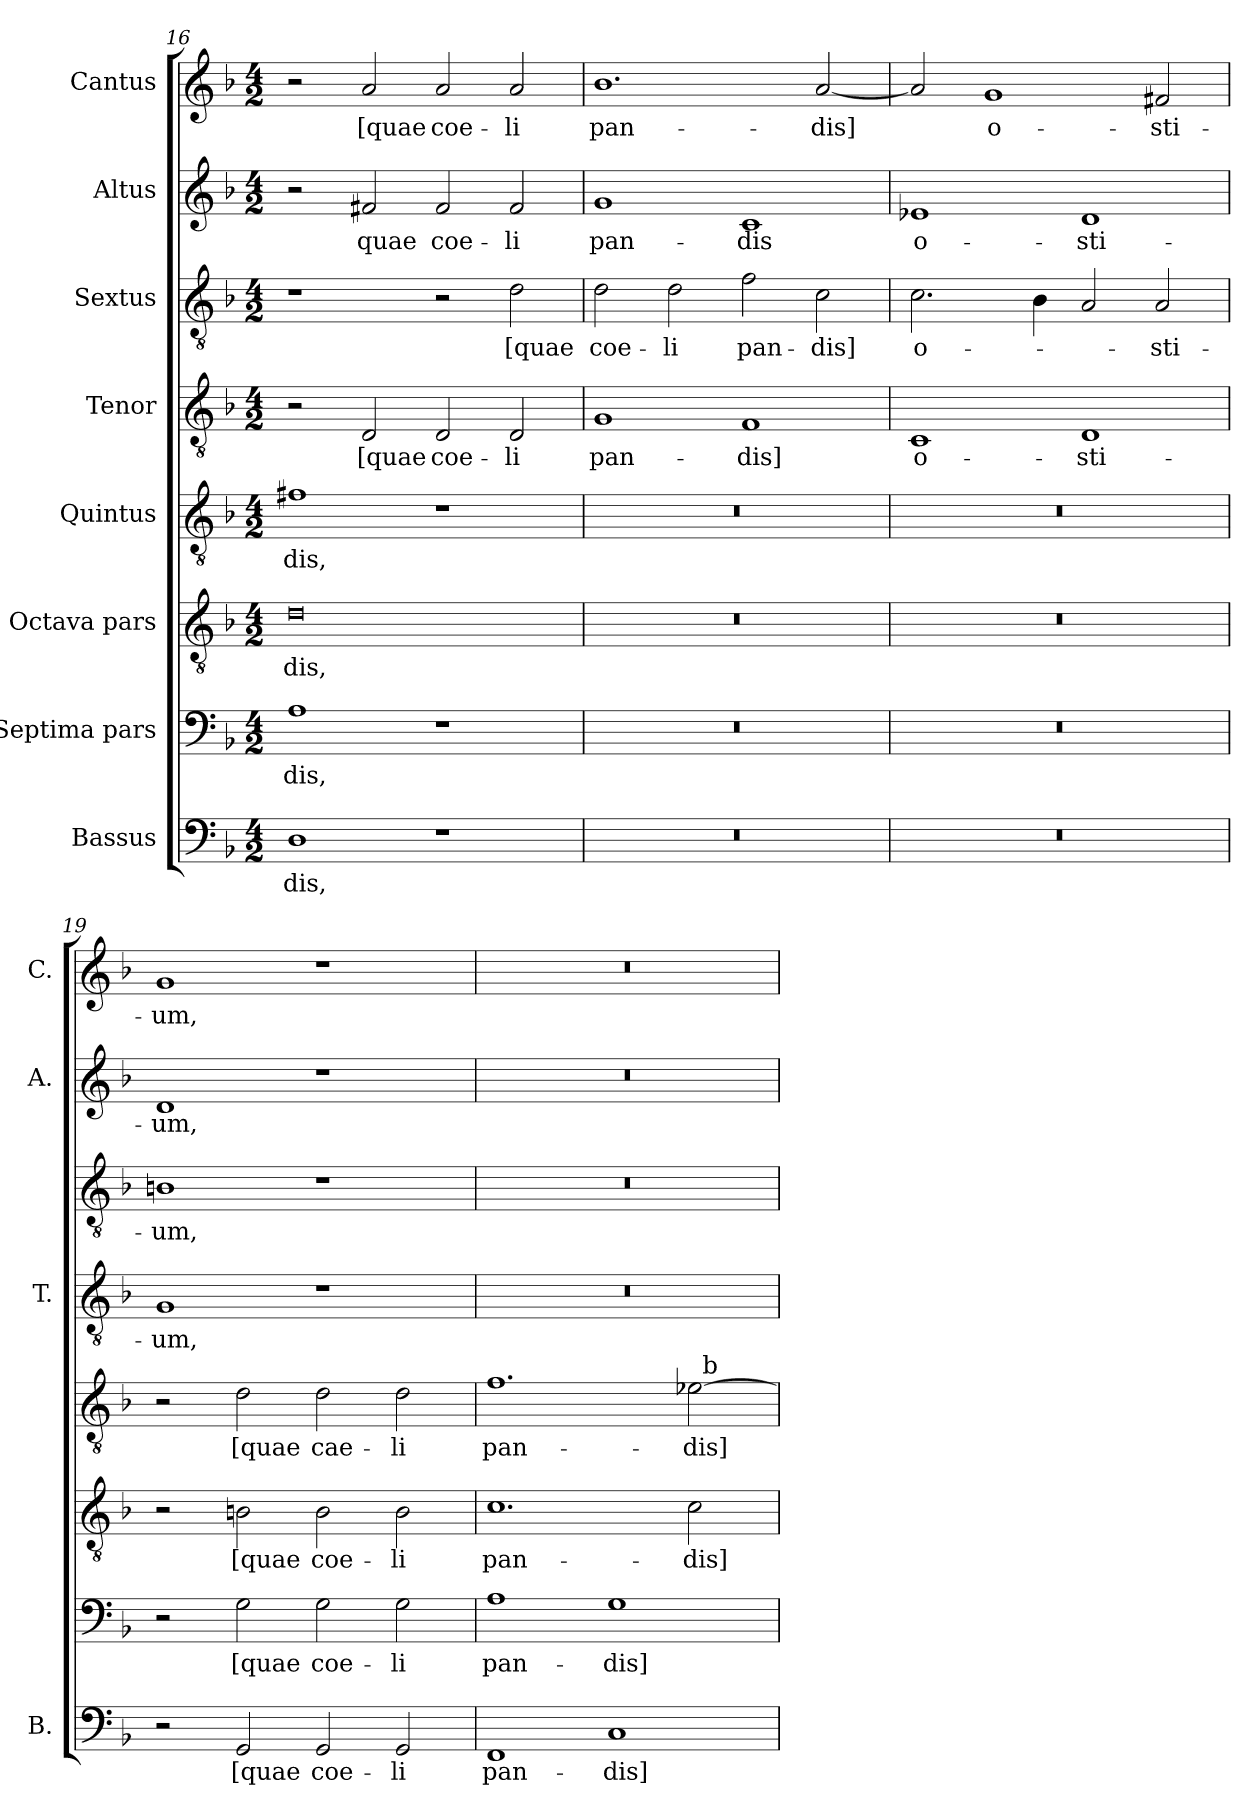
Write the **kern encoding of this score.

**kern	**text	**kern	**text	**kern	**text	**kern	**text	**kern	**text	**kern	**text	**kern	**text	**kern	**text
*part8	*part8	*part7	*part7	*part6	*part6	*part5	*part5	*part4	*part4	*part3	*part3	*part2	*part2	*part1	*part1
*staff8	*staff8	*staff7	*staff7	*staff6	*staff6	*staff5	*staff5	*staff4	*staff4	*staff3	*staff3	*staff2	*staff2	*staff1	*staff1
*I"Bassus	*	*I"Septima pars	*	*I"Octava pars	*	*I"Quintus	*	*I"Tenor	*	*I"Sextus	*	*I"Altus	*	*I"Cantus	*
*I'B.	*	*	*	*	*	*	*	*I'T.	*	*	*	*I'A.	*	*I'C.	*
*clefF4	*	*clefF4	*	*clefGv2	*	*clefGv2	*	*clefGv2	*	*clefGv2	*	*clefG2	*	*clefG2	*
*	*	*	*	*ITrd7c12	*	*ITrd7c12	*	*ITrd7c12	*	*ITrd7c12	*	*	*	*	*
*k[b-]	*	*k[b-]	*	*k[b-]	*	*k[b-]	*	*k[b-]	*	*k[b-]	*	*k[b-]	*	*k[b-]	*
*F:	*	*F:	*	*F:	*	*F:	*	*F:	*	*F:	*	*F:	*	*F:	*
*M4/2	*	*M4/2	*	*M4/2	*	*M4/2	*	*M4/2	*	*M4/2	*	*M4/2	*	*M4/2	*
=16	=16	=16	=16	=16	=16	=16	=16	=16	=16	=16	=16	=16	=16	=16	=16
!	!LO:LY:b	!	!LO:LY:b	!	!LO:LY:b	!	!LO:LY:b	!	!	!	!	!	!	!	!
1D	-dis,	1A	-dis,	0D	-dis,	1F#X	-dis,	2r	.	1r	.	2r	.	2r	.
!	!	!	!	!	!	!	!	!	!LO:LY:b	!	!	!	!LO:LY:b	!	!LO:LY:b
.	.	.	.	.	.	.	.	2DD/	[quae	.	.	2f#X/	quae	2a/	[quae
!	!	!	!	!	!	!	!	!	!LO:LY:b	!	!	!	!LO:LY:b	!	!LO:LY:b
1r	.	1r	.	.	.	1r	.	2DD/	coe-	2r	.	2f#/	coe-	2a/	coe-
!	!	!	!	!	!	!	!	!	!LO:LY:b	!	!LO:LY:b	!	!LO:LY:b	!	!LO:LY:b
.	.	.	.	.	.	.	.	2DD/	-li	2D\	[quae	2f#/	-li	2a/	-li
=17	=17	=17	=17	=17	=17	=17	=17	=17	=17	=17	=17	=17	=17	=17	=17
!LO:N:vis=1	!	!LO:N:vis=1	!	!LO:N:vis=1	!	!LO:N:vis=1	!	!	!LO:LY:b	!	!LO:LY:b	!	!LO:LY:b	!	!LO:LY:b
0r	.	0r	.	0r	.	0r	.	1GG	pan-	2D\	coe-	1g	pan-	1.b-	pan-
!	!	!	!	!	!	!	!	!	!	!	!LO:LY:b	!	!	!	!
.	.	.	.	.	.	.	.	.	.	2D\	-li	.	.	.	.
!	!	!	!	!	!	!	!	!	!LO:LY:b	!	!LO:LY:b	!	!LO:LY:b	!	!
.	.	.	.	.	.	.	.	1FF	-dis]	2F\	pan-	1c	-dis	.	.
!	!	!	!	!	!	!	!	!	!	!	!LO:LY:b	!	!	!	!LO:LY:b
.	.	.	.	.	.	.	.	.	.	2C\	-dis]	.	.	[<2a/	-dis]
=18	=18	=18	=18	=18	=18	=18	=18	=18	=18	=18	=18	=18	=18	=18	=18
!LO:N:vis=1	!	!LO:N:vis=1	!	!LO:N:vis=1	!	!LO:N:vis=1	!	!	!LO:LY:b	!	!LO:LY:b	!	!LO:LY:b	!	!
0r	.	0r	.	0r	.	0r	.	1CC	o-	2.C\	o-	1e-X	o-	2a/]	.
!	!	!	!	!	!	!	!	!	!	!	!	!	!	!	!LO:LY:b
.	.	.	.	.	.	.	.	.	.	.	.	.	.	1g	o-
.	.	.	.	.	.	.	.	.	.	4BB-\	.	.	.	.	.
!	!	!	!	!	!	!	!	!	!LO:LY:b	!	!	!	!LO:LY:b	!	!
.	.	.	.	.	.	.	.	1DD	-sti-	2AA/	.	1d	-sti-	.	.
!	!	!	!	!	!	!	!	!	!	!	!LO:LY:b	!	!	!	!LO:LY:b
.	.	.	.	.	.	.	.	.	.	2AA/	-sti-	.	.	2f#X/	-sti-
!!LO:PB:g=z
=19	=19	=19	=19	=19	=19	=19	=19	=19	=19	=19	=19	=19	=19	=19	=19
!	!	!	!	!	!	!	!	!	!LO:LY:b	!	!LO:LY:b	!	!LO:LY:b	!	!LO:LY:b
2r	.	2r	.	2r	.	2r	.	1GG	-um,	1BBn	-um,	1d	-um,	1g	-um,
!	!LO:LY:b	!	!LO:LY:b	!	!LO:LY:b	!	!LO:LY:b	!	!	!	!	!	!	!	!
2GG/	[quae	2G\	[quae	2BBn\	[quae	2D\	[quae	.	.	.	.	.	.	.	.
!	!LO:LY:b	!	!LO:LY:b	!	!LO:LY:b	!	!LO:LY:b	!	!	!	!	!	!	!	!
2GG/	coe-	2G\	coe-	2BB\	coe-	2D\	cae-	1r	.	1r	.	1r	.	1r	.
!	!LO:LY:b	!	!LO:LY:b	!	!LO:LY:b	!	!LO:LY:b	!	!	!	!	!	!	!	!
2GG/	-li	2G\	-li	2BB\	-li	2D\	-li	.	.	.	.	.	.	.	.
=20	=20	=20	=20	=20	=20	=20	=20	=20	=20	=20	=20	=20	=20	=20	=20
!	!LO:LY:b	!	!LO:LY:b	!	!LO:LY:b	!	!LO:LY:b	!LO:N:vis=1	!	!LO:N:vis=1	!	!LO:N:vis=1	!	!LO:N:vis=1	!
*	*	*	*	*	*	*^	*	*	*	*	*	*	*	*	*
1FF	pan-	1A	pan-	1.C	pan-	1.F	1ryy	pan-	0r	.	0r	.	0r	.	0r	.
!	!LO:LY:b	!	!LO:LY:b	!	!	!	!	!	!	!	!	!	!	!	!	!
1C	-dis]	1G	-dis]	.	.	.	2ryy	.	.	.	.	.	.	.	.	.
!	!	!	!	!	!LO:LY:b	!	!	!LO:LY:b	!	!	!	!	!	!	!	!
.	.	.	.	2C\	-dis]	[>2E-\	32ryy	-dis]	.	.	.	.	.	.	.	.
!	!	!	!	!	!	!	!LO:TX:a:t=b	!	!	!	!	!	!	!	!	!
.	.	.	.	.	.	.	4...ryy	.	.	.	.	.	.	.	.	.
*	*	*	*	*	*	*v	*v	*	*	*	*	*	*	*	*	*
=	=	=	=	=	=	=	=	=	=	=	=	=	=	=	=
*-	*-	*-	*-	*-	*-	*-	*-	*-	*-	*-	*-	*-	*-	*-	*-
